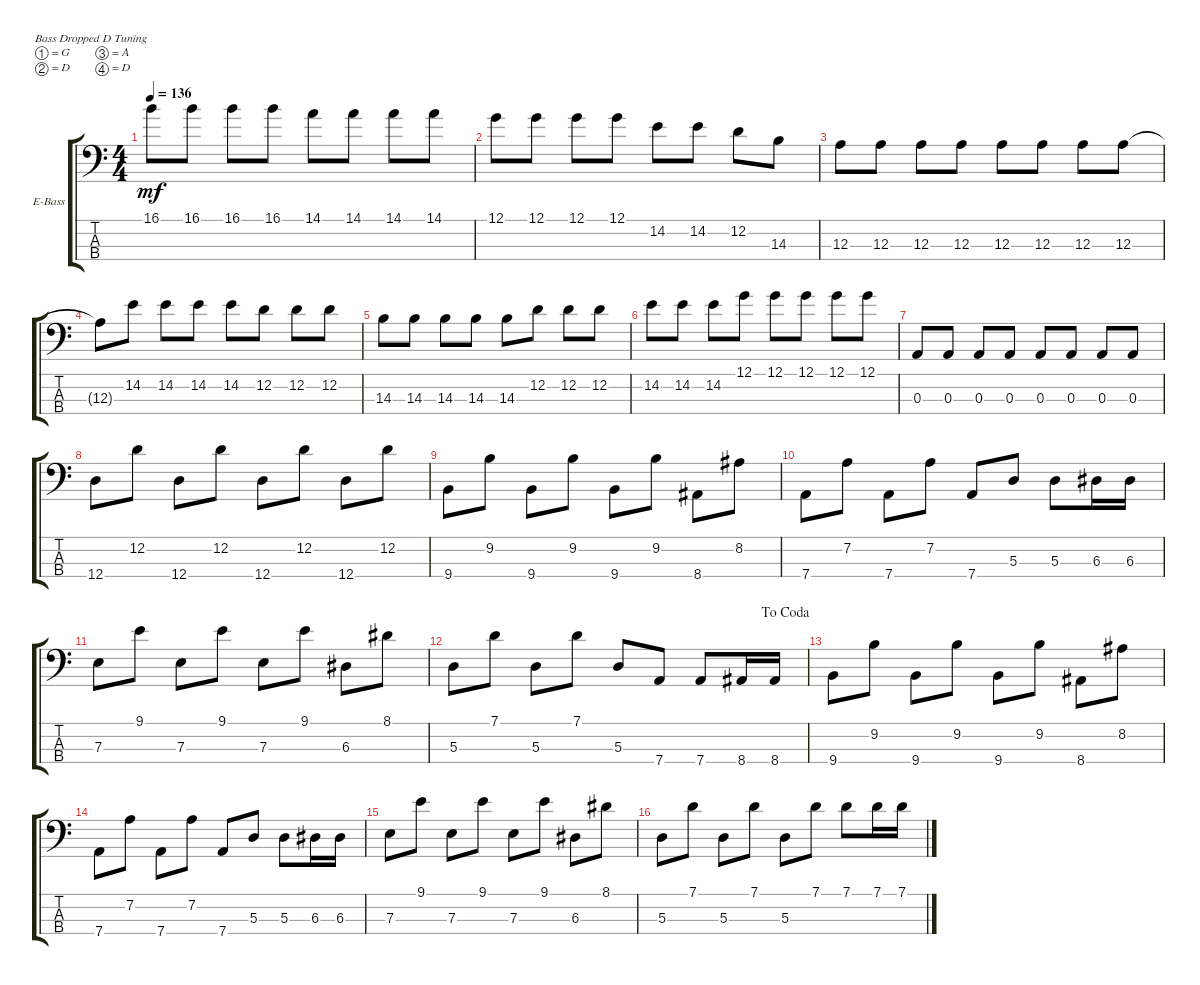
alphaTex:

\defaultSystemsLayout 4
\bracketExtendMode groupsimilarinstruments
\firstSystemTrackNameOrientation horizontal
\otherSystemsTrackNameOrientation horizontal
\track ("Electric Bass" "E-Bass") {instrument electricbassfinger}
\staff {score tabs}
\tuning (G2 D2 A1 D1)
\ts (4 4)
\tempo 136
\clef f4
\ks c
16.1.8{dy mf} 16.1.8 16.1.8 16.1.8 14.1.8 14.1.8 14.1.8 14.1.8 |
12.1.8 12.1.8 12.1.8 12.1.8 14.2.8 14.2.8 12.2.8 14.3.8 |
12.3.8 12.3.8 12.3.8 12.3.8 12.3.8 12.3.8 12.3.8 12.3.8 |
12.3{t}.8 14.2.8 14.2.8 14.2.8 14.2.8 12.2.8 12.2.8 12.2.8 |
14.3.8 14.3.8 14.3.8 14.3.8 14.3.8 12.2.8 12.2.8 12.2.8 |
14.2.8 14.2.8 14.2.8 12.1.8 12.1.8 12.1.8 12.1.8 12.1.8 |
0.3.8 0.3.8 0.3.8 0.3.8 0.3.8 0.3.8 0.3.8 0.3.8 |
12.4.8 12.2.8 12.4.8 12.2.8 12.4.8 12.2.8 12.4.8 12.2.8 |
9.4.8 9.2.8 9.4.8 9.2.8 9.4.8 9.2.8 8.4.8 8.2.8 |
7.4.8 7.2.8 7.4.8 7.2.8 7.4.8 5.3.8 5.3.8 6.3.16 6.3.16 |
7.3.8 9.1.8 7.3.8 9.1.8 7.3.8 9.1.8 6.3.8 8.1.8 |
\jump dacoda
5.3.8 7.1.8 5.3.8 7.1.8 5.3.8 7.4.8 7.4.8 8.4.16 8.4.16 |
9.4.8 9.2.8 9.4.8 9.2.8 9.4.8 9.2.8 8.4.8 8.2.8 |
7.4.8 7.2.8 7.4.8 7.2.8 7.4.8 5.3.8 5.3.8 6.3.16 6.3.16 |
7.3.8 9.1.8 7.3.8 9.1.8 7.3.8 9.1.8 6.3.8 8.1.8 |
5.3.8 7.1.8 5.3.8 7.1.8 5.3.8 7.1.8 7.1.8 7.1.16 7.1.16
